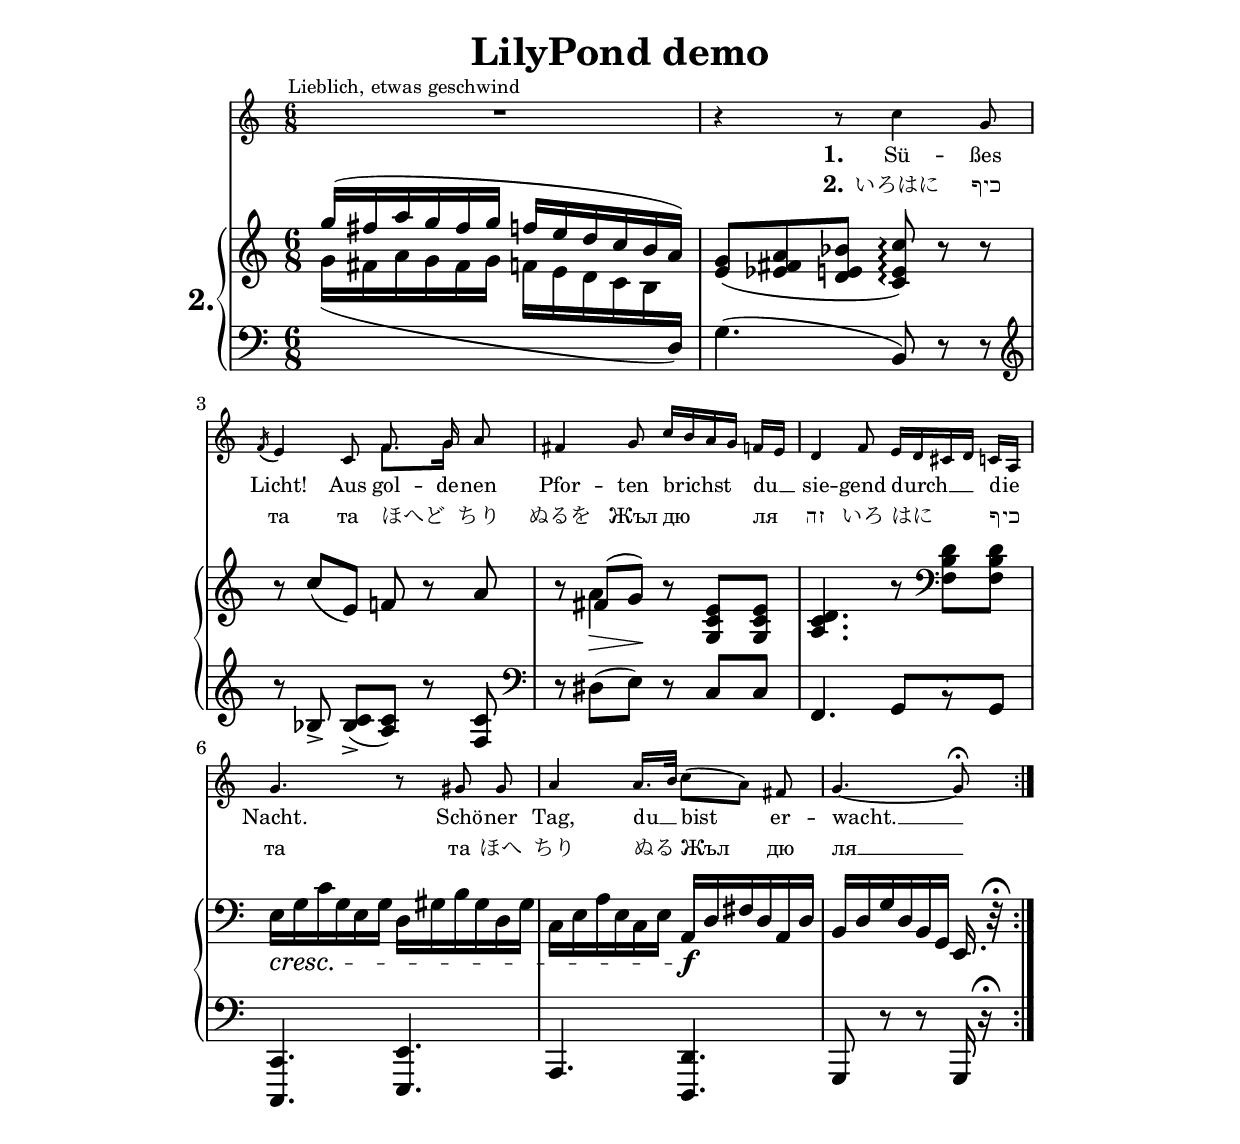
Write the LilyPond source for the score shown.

\header {
  title = "LilyPond demo"
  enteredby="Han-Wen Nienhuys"
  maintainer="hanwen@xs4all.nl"

  texidoc = "
heavily mutilated Edition Peters Morgenlied by Schubert"

}

\version "2.11.51"

ignoreMelisma =	\set ignoreMelismata = ##t
ignoreMelismaOff = \unset ignoreMelismata 

#(set-global-staff-size 21)

\paper  {
				%#(set-global-staff-size (* 5.8 mm))
  indent = #(* mm 4)
  line-width = #(* mm 140)
  interscoreline = 2.\mm
  between-system-space = 15\mm
  ragged-bottom = ##t 
}

modernAccidentals = {
  \set Staff.extraNatural =  ##f
  \set Staff.autoAccidentals =  #'(Staff (same-octave . 1) (any-octave . 0))
  \set Staff.autoCautionaries =  #'()  
}


melody =    \relative c'' \repeat volta 2 \context Voice = "singer" {
  \time 6/8
  \autoBeamOff
  s1*0^\markup {  \bigger { \hspace #-3.0 Lieblich, etwas geschwind } }
  R2.
  r4 r8 c4 g8 |
  \acciaccatura { f16 }  e4 c8
  <<
    \new Voice { \stemUp f8. g16 }
    { \stemDown f8.[ g16] } >> \stemNeutral a8 |
  fis4  g8 c16[ b a g] f[ e] |
  d4 f8
  \transpose a' e' \relative c'' { a16[ g fis! g] f![ d]  } |
  g4. r8 gis gis |
  a4 a16.[ b32] c8[( a]) fis8 |
  g4.~ g8-\fermata
}


firstVerse = \lyricmode {
  \set stanza = "1."
  
  Sü -- ßes Licht! Aus
  \ignoreMelisma
  gol --
  \ignoreMelismaOff

  de -- nen  Pfor -- ten brichst du __ | 
  sie -- gend durch __ die Nacht. Schö -- ner Tag, du __ bist er -- wacht. __ 
}

secondVerse = \lyricmode {
  \set stanza = "2."
  いろはに כיף та та ほへど ちり  ぬるを
  
  Жъл  дю ля זה
  
  いろ はに כיף та та ほへ ちり ぬる
  
  Жъл дю ля __

}

pianoRH =  \relative c''' \repeat volta 2\new Voice {
  #(set-accidental-style 'modern)
  \voiceOne
  g16( fis a g fis g f e d c b
  \oneVoice
  a ) | 
  <g e>8( <es fis a> <d e bes'> <c e c'>\arpeggio) r8 r | 
  r8 c'( e,) f r a |
  \once \override DynamicLineSpanner   #'padding =#3
  r8
  << { fis( g) } \\
     << { a4 } { s8\> s8\! } >>
   >>

  r8 <e c g>8[  <e c g>] |
  <d c a>4. r8 \clef bass  <d b f> <d b f> |
		\crescTextCresc
		e,16_" "\<
		g c g e g d gis b gis d gis |
		c, e a e c e a,-\f\! d fis d a d |
		b d g  d b g e16. r32\fermata
	      }

pianoLH =  \relative c'' \repeat volta 2\new Voice {
    #(set-accidental-style 'modern)
    \voiceTwo
    g16( fis a g fis g

    f e d c b

    \change Staff = down
	\oneVoice
    d,) | 
     g4.( b,8) r r
    \clef treble \grace s16 r8 <bes'>8-> <bes c>8->([ <a c>)] r <f c'> |
    \clef bass
    r8 dis( e) r c c |
    f,4.  g8[ r8 g] |
    <c, c,>4. <e e,>4. |
    a,4. <d d,>4. |
    g,8 r r g16 r16\fermata 
    }

  \book {
    \score {
      << \time 6/8
	 \new Staff \with {
	   fontSize = #-3
	   \override StaffSymbol #'staff-space = #(magstep -3)
	 } <<
	   \context Staff #(set-accidental-style 'modern)
	   \melody >>
	 \lyricsto "singer" \new Lyrics \firstVerse
	 \lyricsto "singer" \new Lyrics \secondVerse
	 \new PianoStaff << 
	   \set PianoStaff.instrumentName = \markup {
	     \bold
	     \bigger\bigger\bigger\bigger
	     \huge
	     "2."
	   }
	   \context Staff = up <<
	     \pianoRH
	     \pianoLH
	   >>
	   \context Staff = down { \clef bass \skip 1*2 }
	 >> 
       >>

      \layout {
	\context {
	  \Lyrics
	  \override VerticalAxisGroup #'minimum-Y-extent = #'(-0.85 . 2.2)
	  \override LyricText #'font-size = #-1
	}
	\context {
	  \Score
	  \override Beam #'thickness = #0.55
	  \override Beam #'auto-knee-gap = #4.0
	  \override SpacingSpanner #'spacing-increment = #1.0
	  \override Stem #'stemlet-length = #0.5
	  \override Slur #'height-limit = #1.5
	}
      }
      
  \midi {
    \context {
      \Score
      tempoWholesPerMinute = #(ly:make-moment 70 4)
      }
    }


    }
  }

